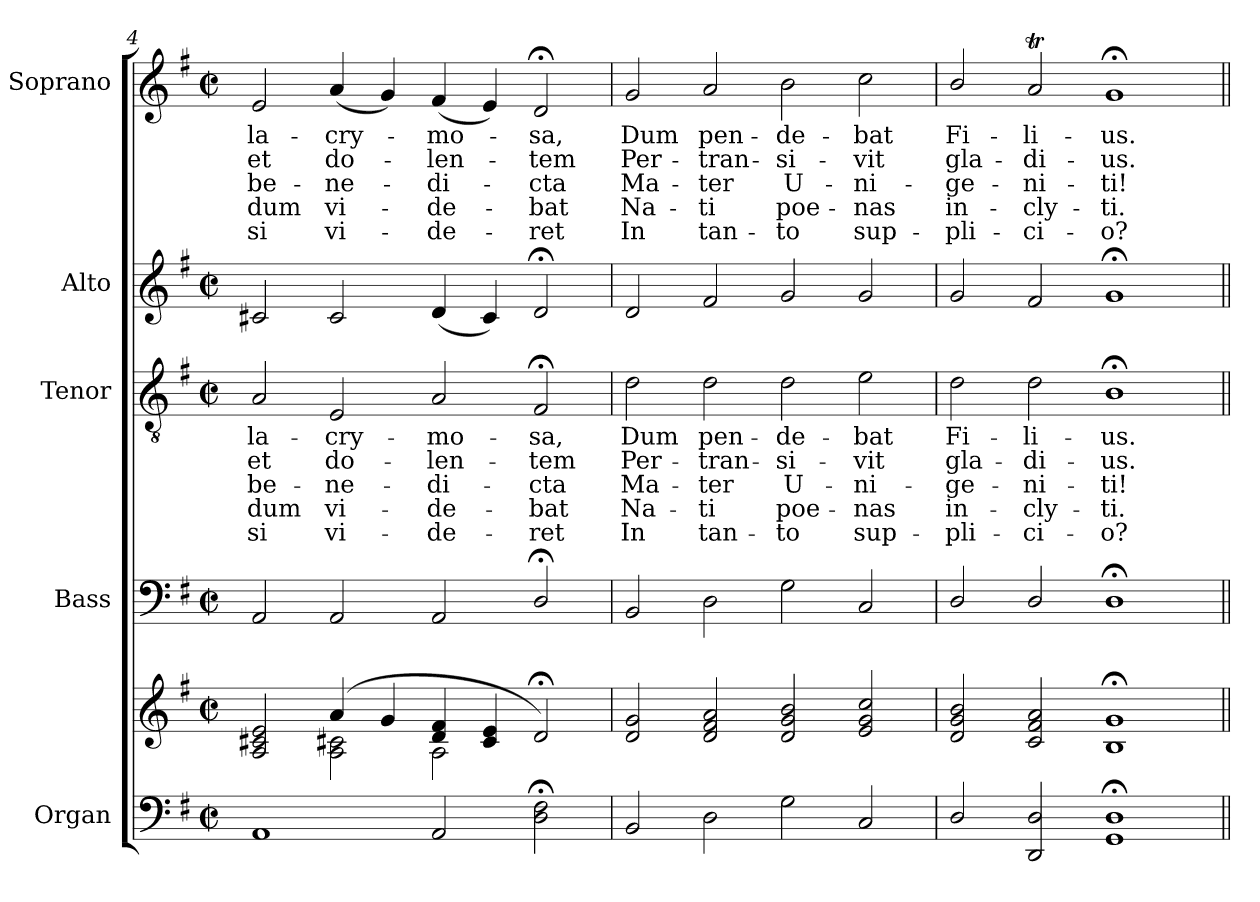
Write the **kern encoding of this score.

**kern	**kern	**kern	**kern	**text	**text	**text	**text	**text	**kern	**kern	**text	**text	**text	**text	**text
*part5	*part5	*part4	*part3	*part3	*part3	*part3	*part3	*part3	*part2	*part1	*part1	*part1	*part1	*part1	*part1
*staff6	*staff5	*staff4	*staff3	*staff3	*staff3	*staff3	*staff3	*staff3	*staff2	*staff1	*staff1	*staff1	*staff1	*staff1	*staff1
*I"Organ	*	*I"Bass	*I"Tenor	*	*	*	*	*	*I"Alto	*I"Soprano	*	*	*	*	*
*	*	*I'B	*I'T	*	*	*	*	*	*I'A	*I'S	*	*	*	*	*
!!LO:LB:g=z
*clefF4	*clefG2	*clefF4	*clefGv2	*	*	*	*	*	*clefG2	*clefG2	*	*	*	*	*
*k[f#]	*k[f#]	*k[f#]	*k[f#]	*	*	*	*	*	*k[f#]	*k[f#]	*	*	*	*	*
*G:	*G:	*G:	*G:	*	*	*	*	*	*G:	*G:	*	*	*	*	*
*M4/2	*M4/2	*M4/2	*M4/2	*	*	*	*	*	*M4/2	*M4/2	*	*	*	*	*
*met(c|)	*met(c|)	*met(c|)	*met(c|)	*	*	*	*	*	*met(c|)	*met(c|)	*	*	*	*	*
=4	=4	=4	=4	=4	=4	=4	=4	=4	=4	=4	=4	=4	=4	=4	=4
*	*^	*	*	*	*	*	*	*	*	*	*	*	*	*	*
!	!	!	!	!	!LO:LY:b	!LO:LY:b	!LO:LY:b	!LO:LY:b	!LO:LY:b	!	!	!LO:LY:b	!LO:LY:b	!LO:LY:b	!LO:LY:b	!LO:LY:b
1AA	2A/ 2c#X/ 2e/	2ryy	2AA	2A	la-	-et	be-	-dum	si	2c#X	2e	la-	-et	be-	-dum	si
!	!	!	!	!	!LO:LY:b	!LO:LY:b	!LO:LY:b	!LO:LY:b	!LO:LY:b	!	!	!LO:LY:b	!LO:LY:b	!LO:LY:b	!LO:LY:b	!LO:LY:b
.	(>4a/	2A\ 2c#X\	2AA	2E	cry-	-do-	-ne-	-vi-	-vi-	2c#	(<4a	cry-	do-	ne-	vi-	vi-
.	4g/	.	.	.	.	.	.	.	.	.	4g)	.	.	.	.	.
!	!	!	!	!	!LO:LY:b	!LO:LY:b	!LO:LY:b	!LO:LY:b	!LO:LY:b	!	!	!LO:LY:b	!LO:LY:b	!LO:LY:b	!LO:LY:b	!LO:LY:b
2AA	4d/ 4f#/	2A\	2AA	2A	-mo-	-len-	-di-	-de-	-de-	(<4d	(<4f#	mo-	len-	di-	de-	de-
.	4c#/ 4e/	.	.	.	.	.	.	.	.	4c#)	4e)	.	.	.	.	.
!	!	!	!	!	!LO:LY:b	!LO:LY:b	!LO:LY:b	!LO:LY:b	!LO:LY:b	!	!	!LO:LY:b	!LO:LY:b	!LO:LY:b	!LO:LY:b	!LO:LY:b
2D;< 2F#;<	2d;</)	2ryy	2D;</	2F#;<	-sa,	tem	cta	bat	ret	2d;<	2d;<	sa,	tem	cta	bat	ret
=5	=5	=5	=5	=5	=5	=5	=5	=5	=5	=5	=5	=5	=5	=5	=5	=5
!	!	!	!	!	!LO:LY:b	!LO:LY:b	!LO:LY:b	!LO:LY:b	!LO:LY:b	!	!	!LO:LY:b	!LO:LY:b	!LO:LY:b	!LO:LY:b	!LO:LY:b
2BB	2d/ 2g/	0ryy	2BB	2d	Dum	Per-	-Ma-	-Na-	-In	2d	2g	Dum	Per-	-Ma-	-Na-	-In
!	!	!	!	!	!LO:LY:b	!LO:LY:b	!LO:LY:b	!LO:LY:b	!LO:LY:b	!	!	!LO:LY:b	!LO:LY:b	!LO:LY:b	!LO:LY:b	!LO:LY:b
2D	2d/ 2f#/ 2a/	.	2D	2d	pen-	-tran-	-ter	ti	tan-	2f#	2a	pen-	-tran-	-ter	ti	tan-
!	!	!	!	!	!LO:LY:b	!LO:LY:b	!LO:LY:b	!LO:LY:b	!LO:LY:b	!	!	!LO:LY:b	!LO:LY:b	!LO:LY:b	!LO:LY:b	!LO:LY:b
2G	2d/ 2g/ 2b/	.	2G	2d	-de-	-si-	-U-	-poe-	-to	2g	2b	-de-	-si-	-U-	-poe-	-to
!	!	!	!	!	!LO:LY:b	!LO:LY:b	!LO:LY:b	!LO:LY:b	!LO:LY:b	!	!	!LO:LY:b	!LO:LY:b	!LO:LY:b	!LO:LY:b	!LO:LY:b
2C	2e/ 2g/ 2cc/	.	2C	2e	bat	vit	ni-	-nas	sup-	2g	2cc	bat	vit	ni-	-nas	sup-
=6	=6	=6	=6	=6	=6	=6	=6	=6	=6	=6	=6	=6	=6	=6	=6	=6
!	!	!	!	!	!LO:LY:b	!LO:LY:b	!LO:LY:b	!LO:LY:b	!LO:LY:b	!	!	!LO:LY:b	!LO:LY:b	!LO:LY:b	!LO:LY:b	!LO:LY:b
2D/	2d/ 2g/ 2b/	0ryy	2D/	2d	-Fi-	-gla-	-ge-	-in-	-pli-	2g	2b/	-Fi-	-gla-	-ge-	-in-	-pli-
!	!	!	!	!	!LO:LY:b	!LO:LY:b	!LO:LY:b	!LO:LY:b	!LO:LY:b	!	!	!LO:LY:b	!LO:LY:b	!LO:LY:b	!LO:LY:b	!LO:LY:b
2DD 2D	2c/ 2f#/ 2a/	.	2D/	2d	-li-	-di-	-ni-	-cly-	-ci-	2f#	2aT	-li-	-di-	-ni-	-cly-	-ci-
!	!	!	!	!	!LO:LY:b	!LO:LY:b	!LO:LY:b	!LO:LY:b	!LO:LY:b	!	!	!LO:LY:b	!LO:LY:b	!LO:LY:b	!LO:LY:b	!LO:LY:b
1GG;< 1D;<	1B/;< 1g/;<	.	1D;<	1B;<	-us.	us.	ti!	ti.	o?	1g;<	1g;<	-us.	us.	ti!	ti.	o?
*	*v	*v	*	*	*	*	*	*	*	*	*	*	*	*	*	*
=||	=||	=||	=||	=||	=||	=||	=||	=||	=||	=||	=||	=||	=||	=||	=||
*-	*-	*-	*-	*-	*-	*-	*-	*-	*-	*-	*-	*-	*-	*-	*-
